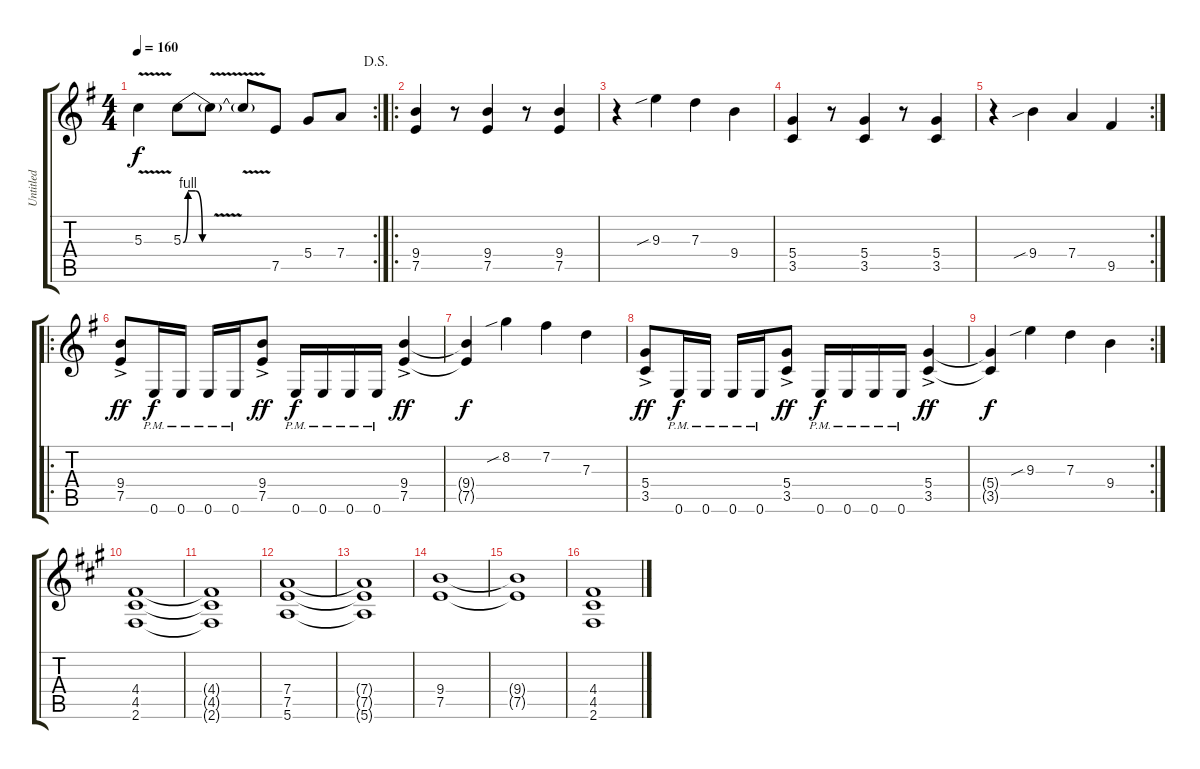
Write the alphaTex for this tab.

\track ("Untitled" "Untitled") {instrument distortionguitar}
\staff {score tabs}
\tuning (E4 B3 G3 D3 A2 E2) {hide}
\rc 2
\ts (4 4)
\jump dalsegno
\tempo 160
\clef g2
\ks g
5.3{v t}.4{dy f} 5.3{be (custom 0 0 10 4 25 4 40 0 60 0)}.8 5.3{v t}.8 5.3{v t}.8 7.5.8 5.4.8 7.4.8 |
\ro
(9.4 7.5).4 r.8 (9.4 7.5).4 r.8 (9.4 7.5).4 |
r.4 9.3{sib}.4 7.3.4 9.4.4 |
(5.4 3.5).4 r.8 (5.4 3.5).4 r.8 (5.4 3.5).4 |
\rc 2
r.4 9.4{sib}.4 7.4.4 9.5.4 |
\ro
(9.4{ac} 7.5{ac}).8{dy ff} 0.6{pm}.16{dy f} 0.6{pm}.16 0.6{pm}.16 0.6{pm}.16 (9.4{ac} 7.5{ac}).8{dy ff} 0.6{pm}.16{dy f} 0.6{pm}.16 0.6{pm}.16 0.6{pm}.16 (9.4{ac} 7.5{ac}).4{dy ff} |
(9.4{t} 7.5{t}).4{dy f} 8.2{sib}.4 7.2.4 7.3.4 |
(5.4{ac} 3.5{ac}).8{dy ff} 0.6{pm}.16{dy f} 0.6{pm}.16 0.6{pm}.16 0.6{pm}.16 (5.4{ac} 3.5{ac}).8{dy ff} 0.6{pm}.16{dy f} 0.6{pm}.16 0.6{pm}.16 0.6{pm}.16 (5.4{ac} 3.5{ac}).4{dy ff} |
\rc 2
(5.4{t} 3.5{t}).4{dy f} 9.3{sib}.4 7.3.4 9.4.4 |
\ks a
(4.4 4.5 2.6).1 |
(4.4{t} 4.5{t} 2.6{t}).1 |
(7.4 7.5 5.6).1 |
(7.4{t} 7.5{t} 5.6{t}).1 |
(9.4 7.5).1 |
(9.4{t} 7.5{t}).1 |
(4.4 4.5 2.6).1
